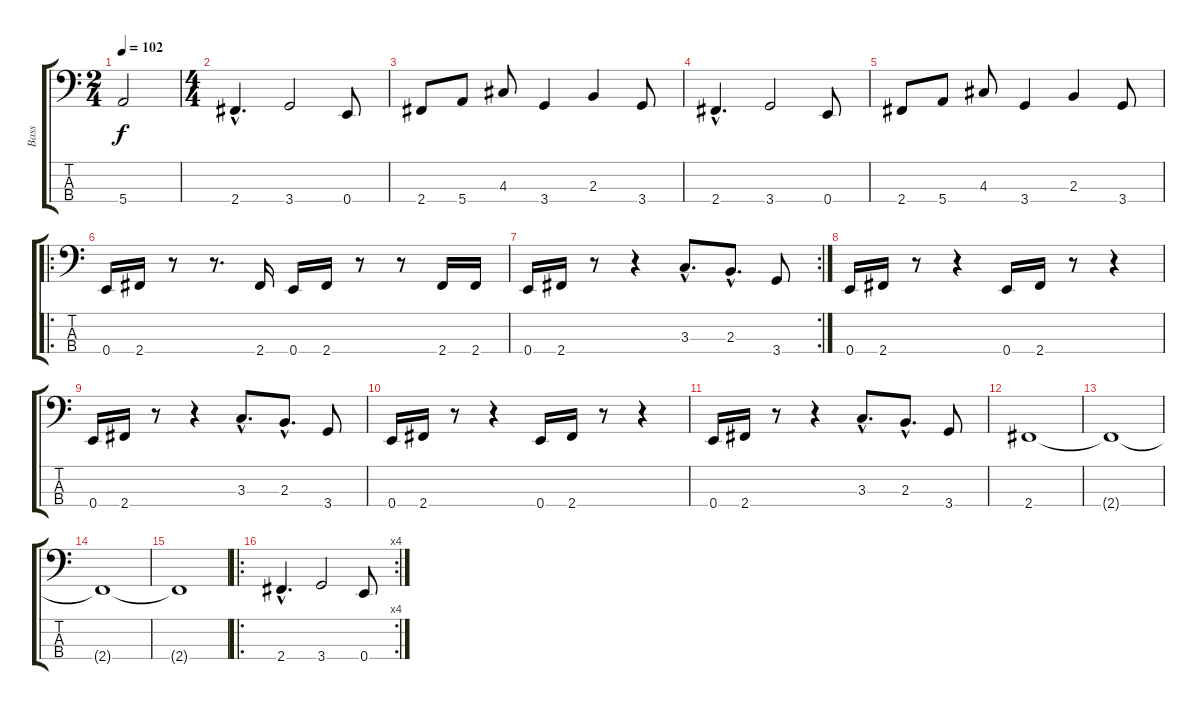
\track ("Bass" "Bass") {instrument electricbasspick}
\staff {score tabs}
\tuning (G2 D2 A1 E1) {hide}
\ts (2 4)
\tempo 102
\clef f4
\ks c
5.4{t}.2{dy f} |
\ts (4 4)
2.4{hac}.4{d} 3.4.2 0.4.8 |
2.4.8 5.4.8 4.3.8 3.4.4 2.3.4 3.4.8 |
2.4{hac}.4{d} 3.4.2 0.4.8 |
2.4.8 5.4.8 4.3.8 3.4.4 2.3.4 3.4.8 |
\ro
0.4.16 2.4.16 r.8 r.8{d} 2.4.16 0.4.16 2.4.16 r.8 r.8 2.4.16 2.4.16 |
\rc 2
0.4.16 2.4.16 r.8 r.4 3.3{hac}.8{d} 2.3{hac}.8{d} 3.4.8 |
0.4.16 2.4.16 r.8 r.4 0.4.16 2.4.16 r.8 r.4 |
0.4.16 2.4.16 r.8 r.4 3.3{hac}.8{d} 2.3{hac}.8{d} 3.4.8 |
0.4.16 2.4.16 r.8 r.4 0.4.16 2.4.16 r.8 r.4 |
0.4.16 2.4.16 r.8 r.4 3.3{hac}.8{d} 2.3{hac}.8{d} 3.4.8 |
2.4.1 |
2.4{t}.1 |
2.4{t}.1 |
2.4{t}.1 |
\ro
\rc 4
2.4{hac}.4{d} 3.4.2 0.4.8
